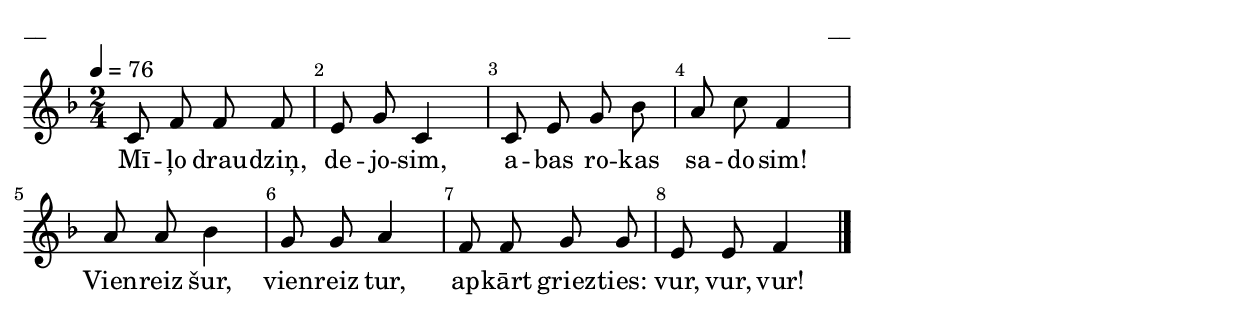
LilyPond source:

\version "2.13.16"
%\header {
%    title = "Mīļo draudziņ, dejosim"
%}
\paper {
line-width = 14\cm
left-margin = 0.4\cm
between-system-padding = 0.1\cm
between-system-space = 0.1\cm
}
\layout {
indent = #0
ragged-last = ##f
}



voiceA = \relative c' {
\clef treble
\key f\major 
\time 2/4 \tempo 4=76
\override Score.BarNumber 
#'break-visibility = #end-of-line-invisible
\break
c8 f f f | e g c,4 |
c8 e g bes | a c f,4 |
a8 a bes4 | g8 g a4 |
f8 f g g | e e f4 
\bar "|."
}

lyricA = \lyricmode {
Mī -- ļo drau -- dziņ, de -- jo -- sim, 
a -- bas ro -- kas sa -- do -- sim!
Vien -- reiz šur, vien -- reiz tur, 
ap -- kārt griez -- ties: vur, vur, vur!
}

fullScore = <<
\new Staff {
<<
\new Voice = "voiceA" { \oneVoice \autoBeamOff \voiceA }
\lyricsto "voiceA" \new Lyrics \lyricA
>>
}
>>

\score {
\fullScore
\header { piece = "__" opus = "__" }
}
\markup { \with-color #(x11-color 'white) \sans \smaller "__" }
\score {
\unfoldRepeats
\fullScore
\midi {
\context { \Staff \remove "Staff_performer" }
\context { \Voice \consists "Staff_performer" }
}
}


